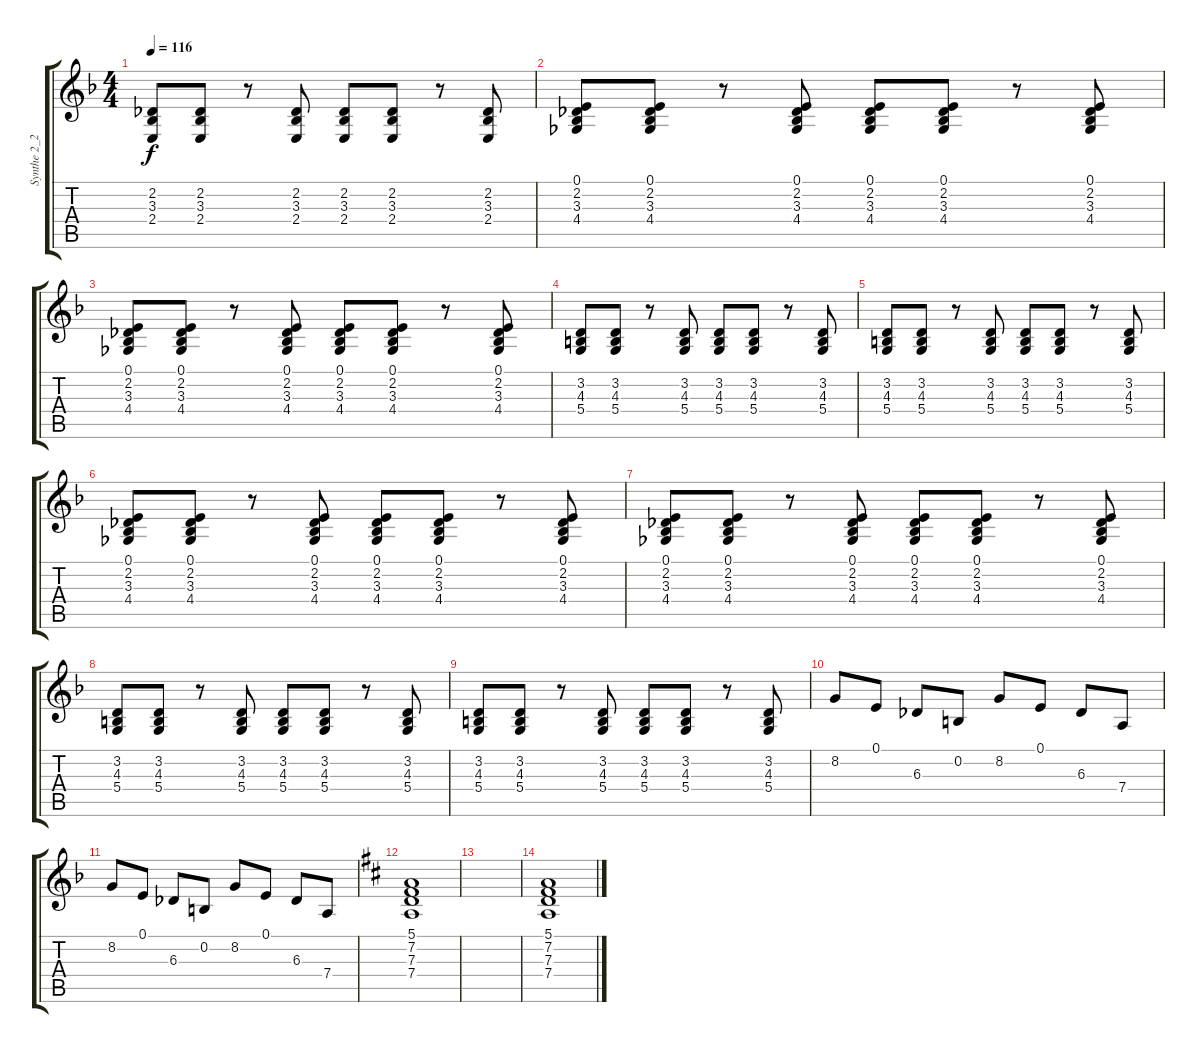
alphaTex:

\track ("Synthe 2_2" "Synthe 2_2") {instrument pad3polysynth}
\staff {score tabs}
\tuning (E4 B3 G3 D3 A2 E2) {hide}
\ts (4 4)
\tempo 116
\clef g2
\ks f
(2.2 3.3 2.4).8{dy f} (2.2 3.3 2.4).8 r.8 (2.2 3.3 2.4).8 (2.2 3.3 2.4).8 (2.2 3.3 2.4).8 r.8 (2.2 3.3 2.4).8 |
(0.1 2.2 3.3 4.4).8 (0.1 2.2 3.3 4.4).8 r.8 (0.1 2.2 3.3 4.4).8 (0.1 2.2 3.3 4.4).8 (0.1 2.2 3.3 4.4).8 r.8 (0.1 2.2 3.3 4.4).8 |
(0.1 2.2 3.3 4.4).8 (0.1 2.2 3.3 4.4).8 r.8 (0.1 2.2 3.3 4.4).8 (0.1 2.2 3.3 4.4).8 (0.1 2.2 3.3 4.4).8 r.8 (0.1 2.2 3.3 4.4).8 |
(3.2 4.3 5.4).8 (3.2 4.3 5.4).8 r.8 (3.2 4.3 5.4).8 (3.2 4.3 5.4).8 (3.2 4.3 5.4).8 r.8 (3.2 4.3 5.4).8 |
(3.2 4.3 5.4).8 (3.2 4.3 5.4).8 r.8 (3.2 4.3 5.4).8 (3.2 4.3 5.4).8 (3.2 4.3 5.4).8 r.8 (3.2 4.3 5.4).8 |
(0.1 2.2 3.3 4.4).8 (0.1 2.2 3.3 4.4).8 r.8 (0.1 2.2 3.3 4.4).8 (0.1 2.2 3.3 4.4).8 (0.1 2.2 3.3 4.4).8 r.8 (0.1 2.2 3.3 4.4).8 |
(0.1 2.2 3.3 4.4).8 (0.1 2.2 3.3 4.4).8 r.8 (0.1 2.2 3.3 4.4).8 (0.1 2.2 3.3 4.4).8 (0.1 2.2 3.3 4.4).8 r.8 (0.1 2.2 3.3 4.4).8 |
(3.2 4.3 5.4).8 (3.2 4.3 5.4).8 r.8 (3.2 4.3 5.4).8 (3.2 4.3 5.4).8 (3.2 4.3 5.4).8 r.8 (3.2 4.3 5.4).8 |
(3.2 4.3 5.4).8 (3.2 4.3 5.4).8 r.8 (3.2 4.3 5.4).8 (3.2 4.3 5.4).8 (3.2 4.3 5.4).8 r.8 (3.2 4.3 5.4).8 |
8.2.8 0.1.8 6.3.8 0.2.8 8.2.8 0.1.8 6.3.8 7.4.8 |
8.2.8 0.1.8 6.3.8 0.2.8 8.2.8 0.1.8 6.3.8 7.4.8 |
\ks d
(5.1 7.2 7.3 7.4).1 |
|
(5.1 7.2 7.3 7.4).1
